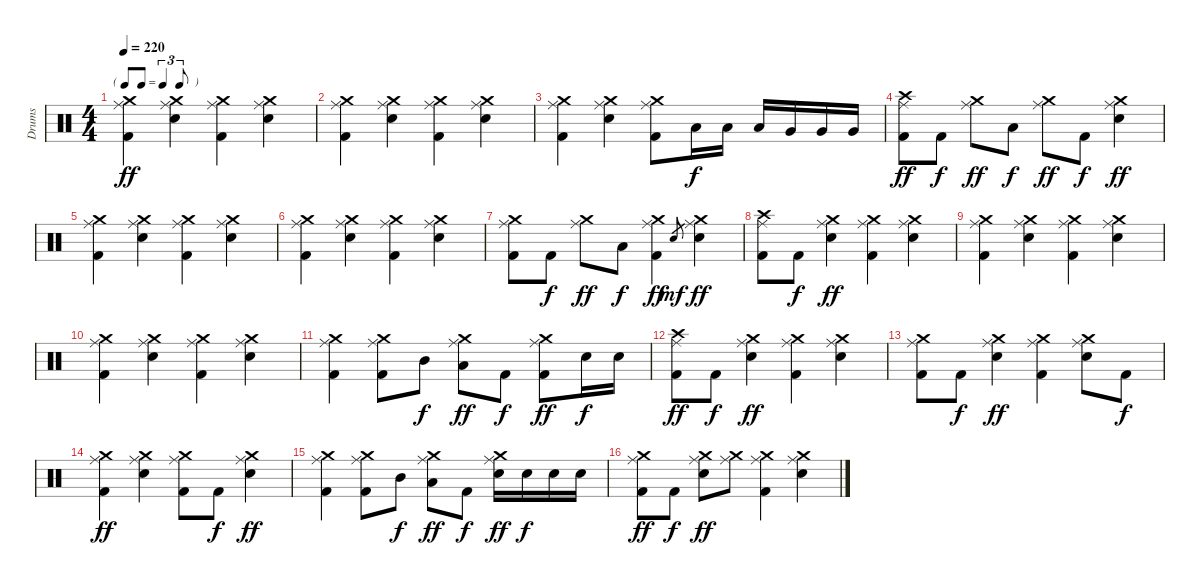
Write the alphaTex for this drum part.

\track ("Drums" "Drums") {instrument percussion}
\staff {score}
\articulation defaults
\ts (4 4)
\tf triplet8th
\tempo 220
\clef neutral
\ks c
("Crash medium (hit)" "Ride (middle)" "Kick (hit) 2").4{dy ff} ("Crash medium (hit)" "Ride (middle)" "Electric Snare (hit)").4 ("Crash medium (hit)" "Ride (middle)" "Kick (hit) 2").4 ("Crash medium (hit)" "Ride (middle)" "Electric Snare (hit)").4 |
("Crash medium (hit)" "Ride (middle)" "Kick (hit) 2").4 ("Crash medium (hit)" "Ride (middle)" "Electric Snare (hit)").4 ("Crash medium (hit)" "Ride (middle)" "Kick (hit) 2").4 ("Crash medium (hit)" "Ride (middle)" "Electric Snare (hit)").4 |
("Crash medium (hit)" "Ride (middle)" "Kick (hit) 2").4 ("Crash medium (hit)" "Ride (middle)" "Electric Snare (hit)").4 ("Crash medium (hit)" "Ride (middle)" "Kick (hit) 2").8 "Low Tom (hit)".16{dy f} "Low Tom (hit)".16 "Low Tom (hit)".16 "Very Low Tom (hit)".16 "Very Low Tom (hit)".16 "Very Low Tom (hit)".16 |
("Crash high (hit)" "Ride (middle)" "Kick (hit) 2").8{dy ff} "Kick (hit) 2".8{dy f} ("Crash medium (hit)" "Ride (middle)").8{dy ff} "Low Tom (hit)".8{dy f} ("Crash medium (hit)" "Ride (middle)").8{dy ff} "Kick (hit) 2".8{dy f} ("Crash medium (hit)" "Ride (middle)" "Electric Snare (hit)").4{dy ff} |
("Crash medium (hit)" "Ride (middle)" "Kick (hit) 2").4 ("Crash medium (hit)" "Ride (middle)" "Electric Snare (hit)").4 ("Crash medium (hit)" "Ride (middle)" "Kick (hit) 2").4 ("Crash medium (hit)" "Ride (middle)" "Electric Snare (hit)").4 |
("Crash medium (hit)" "Ride (middle)" "Kick (hit) 2").4 ("Crash medium (hit)" "Ride (middle)" "Electric Snare (hit)").4 ("Crash medium (hit)" "Ride (middle)" "Kick (hit) 2").4 ("Crash medium (hit)" "Ride (middle)" "Electric Snare (hit)").4 |
("Crash medium (hit)" "Ride (middle)" "Kick (hit) 2").8 "Kick (hit) 2".8{dy f} ("Crash medium (hit)" "Ride (middle)").8{dy ff} "Low Tom (hit)".8{dy f} ("Crash medium (hit)" "Ride (middle)" "Kick (hit) 2").4{dy ff} "Electric Snare (hit)".8{gr dy mf} ("Crash medium (hit)" "Ride (middle)" "Electric Snare (hit)").4{dy ff} |
("Crash high (hit)" "Ride (middle)" "Kick (hit) 2").8 "Kick (hit) 2".8{dy f} ("Crash medium (hit)" "Ride (middle)" "Electric Snare (hit)").4{dy ff} ("Crash medium (hit)" "Ride (middle)" "Kick (hit) 2").4 ("Crash medium (hit)" "Ride (middle)" "Electric Snare (hit)").4 |
("Crash medium (hit)" "Ride (middle)" "Kick (hit) 2").4 ("Crash medium (hit)" "Ride (middle)" "Electric Snare (hit)").4 ("Crash medium (hit)" "Ride (middle)" "Kick (hit) 2").4 ("Crash medium (hit)" "Ride (middle)" "Electric Snare (hit)").4 |
("Crash medium (hit)" "Ride (middle)" "Kick (hit) 2").4 ("Crash medium (hit)" "Ride (middle)" "Electric Snare (hit)").4 ("Crash medium (hit)" "Ride (middle)" "Kick (hit) 2").4 ("Crash medium (hit)" "Ride (middle)" "Electric Snare (hit)").4 |
("Crash medium (hit)" "Ride (middle)" "Kick (hit) 2").4 ("Crash medium (hit)" "Ride (middle)" "Kick (hit) 2").8 "Mid Tom (hit)".8{dy f} ("Crash medium (hit)" "Ride (middle)" "Low Tom (hit)").8{dy ff} "Kick (hit) 2".8{dy f} ("Crash medium (hit)" "Ride (middle)" "Kick (hit) 2").8{dy ff} "Electric Snare (hit)".16{dy f} "Electric Snare (hit)".16 |
("Crash high (hit)" "Ride (middle)" "Kick (hit) 2").8{dy ff} "Kick (hit) 2".8{dy f} ("Crash medium (hit)" "Ride (middle)" "Electric Snare (hit)").4{dy ff} ("Crash medium (hit)" "Ride (middle)" "Kick (hit) 2").4 ("Crash medium (hit)" "Ride (middle)" "Electric Snare (hit)").4 |
("Crash medium (hit)" "Ride (middle)" "Kick (hit) 2").8 "Kick (hit) 2".8{dy f} ("Crash medium (hit)" "Ride (middle)" "Electric Snare (hit)").4{dy ff} ("Crash medium (hit)" "Ride (middle)" "Kick (hit) 2").4 ("Crash medium (hit)" "Ride (middle)" "Electric Snare (hit)").8 "Kick (hit) 2".8{dy f} |
("Crash medium (hit)" "Ride (middle)" "Kick (hit) 2").4{dy ff} ("Crash medium (hit)" "Ride (middle)" "Electric Snare (hit)").4 ("Crash medium (hit)" "Ride (middle)" "Kick (hit) 2").8 "Kick (hit) 2".8{dy f} ("Crash medium (hit)" "Ride (middle)" "Electric Snare (hit)").4{dy ff} |
("Crash medium (hit)" "Ride (middle)" "Kick (hit) 2").4 ("Crash medium (hit)" "Ride (middle)" "Kick (hit) 2").8 "Mid Tom (hit)".8{dy f} ("Crash medium (hit)" "Ride (middle)" "Low Tom (hit)").8{dy ff} "Kick (hit) 2".8{dy f} ("Crash medium (hit)" "Ride (middle)" "Electric Snare (hit)").16{dy ff} "Electric Snare (hit)".16{dy f} "Electric Snare (hit)".16 "Electric Snare (hit)".16 |
("Crash medium (hit)" "Ride (middle)" "Kick (hit) 2").8{dy ff} "Kick (hit) 2".8{dy f} ("Crash medium (hit)" "Ride (middle)" "Electric Snare (hit)").8{dy ff} ("Crash medium (hit)" "Ride (middle)").8 ("Crash medium (hit)" "Ride (middle)" "Kick (hit) 2").4 ("Crash medium (hit)" "Ride (middle)" "Electric Snare (hit)").4
